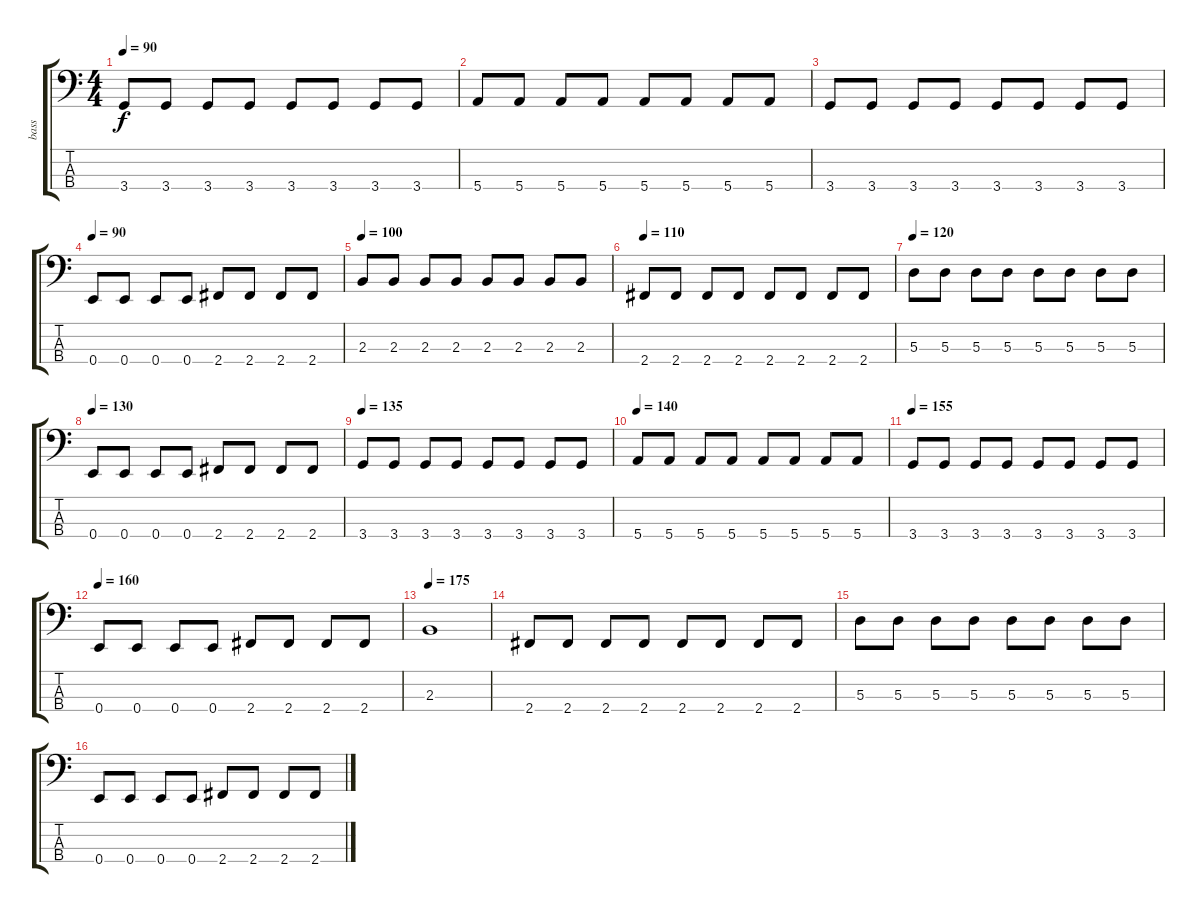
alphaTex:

\track ("bass" "bass") {instrument electricbassfinger}
\staff {score tabs}
\tuning (G2 D2 A1 E1) {hide}
\ts (4 4)
\tempo 90
\clef f4
\ks c
3.4.8{dy f} 3.4.8 3.4.8 3.4.8 3.4.8 3.4.8 3.4.8 3.4.8 |
5.4.8 5.4.8 5.4.8 5.4.8 5.4.8 5.4.8 5.4.8 5.4.8 |
3.4.8 3.4.8 3.4.8 3.4.8 3.4.8 3.4.8 3.4.8 3.4.8 |
\tempo 90
0.4.8 0.4.8 0.4.8 0.4.8 2.4.8 2.4.8 2.4.8 2.4.8 |
\tempo 100
2.3.8 2.3.8 2.3.8 2.3.8 2.3.8 2.3.8 2.3.8 2.3.8 |
\tempo 110
2.4.8 2.4.8 2.4.8 2.4.8 2.4.8 2.4.8 2.4.8 2.4.8 |
\tempo 120
5.3.8 5.3.8 5.3.8 5.3.8 5.3.8 5.3.8 5.3.8 5.3.8 |
\tempo 130
0.4.8 0.4.8 0.4.8 0.4.8 2.4.8 2.4.8 2.4.8 2.4.8 |
\tempo 135
3.4.8 3.4.8 3.4.8 3.4.8 3.4.8 3.4.8 3.4.8 3.4.8 |
\tempo 140
5.4.8 5.4.8 5.4.8 5.4.8 5.4.8 5.4.8 5.4.8 5.4.8 |
\tempo 155
3.4.8 3.4.8 3.4.8 3.4.8 3.4.8 3.4.8 3.4.8 3.4.8 |
\tempo 160
0.4.8 0.4.8 0.4.8 0.4.8 2.4.8 2.4.8 2.4.8 2.4.8 |
\tempo 175
2.3.1 |
2.4.8 2.4.8 2.4.8 2.4.8 2.4.8 2.4.8 2.4.8 2.4.8 |
5.3.8 5.3.8 5.3.8 5.3.8 5.3.8 5.3.8 5.3.8 5.3.8 |
0.4.8 0.4.8 0.4.8 0.4.8 2.4.8 2.4.8 2.4.8 2.4.8
